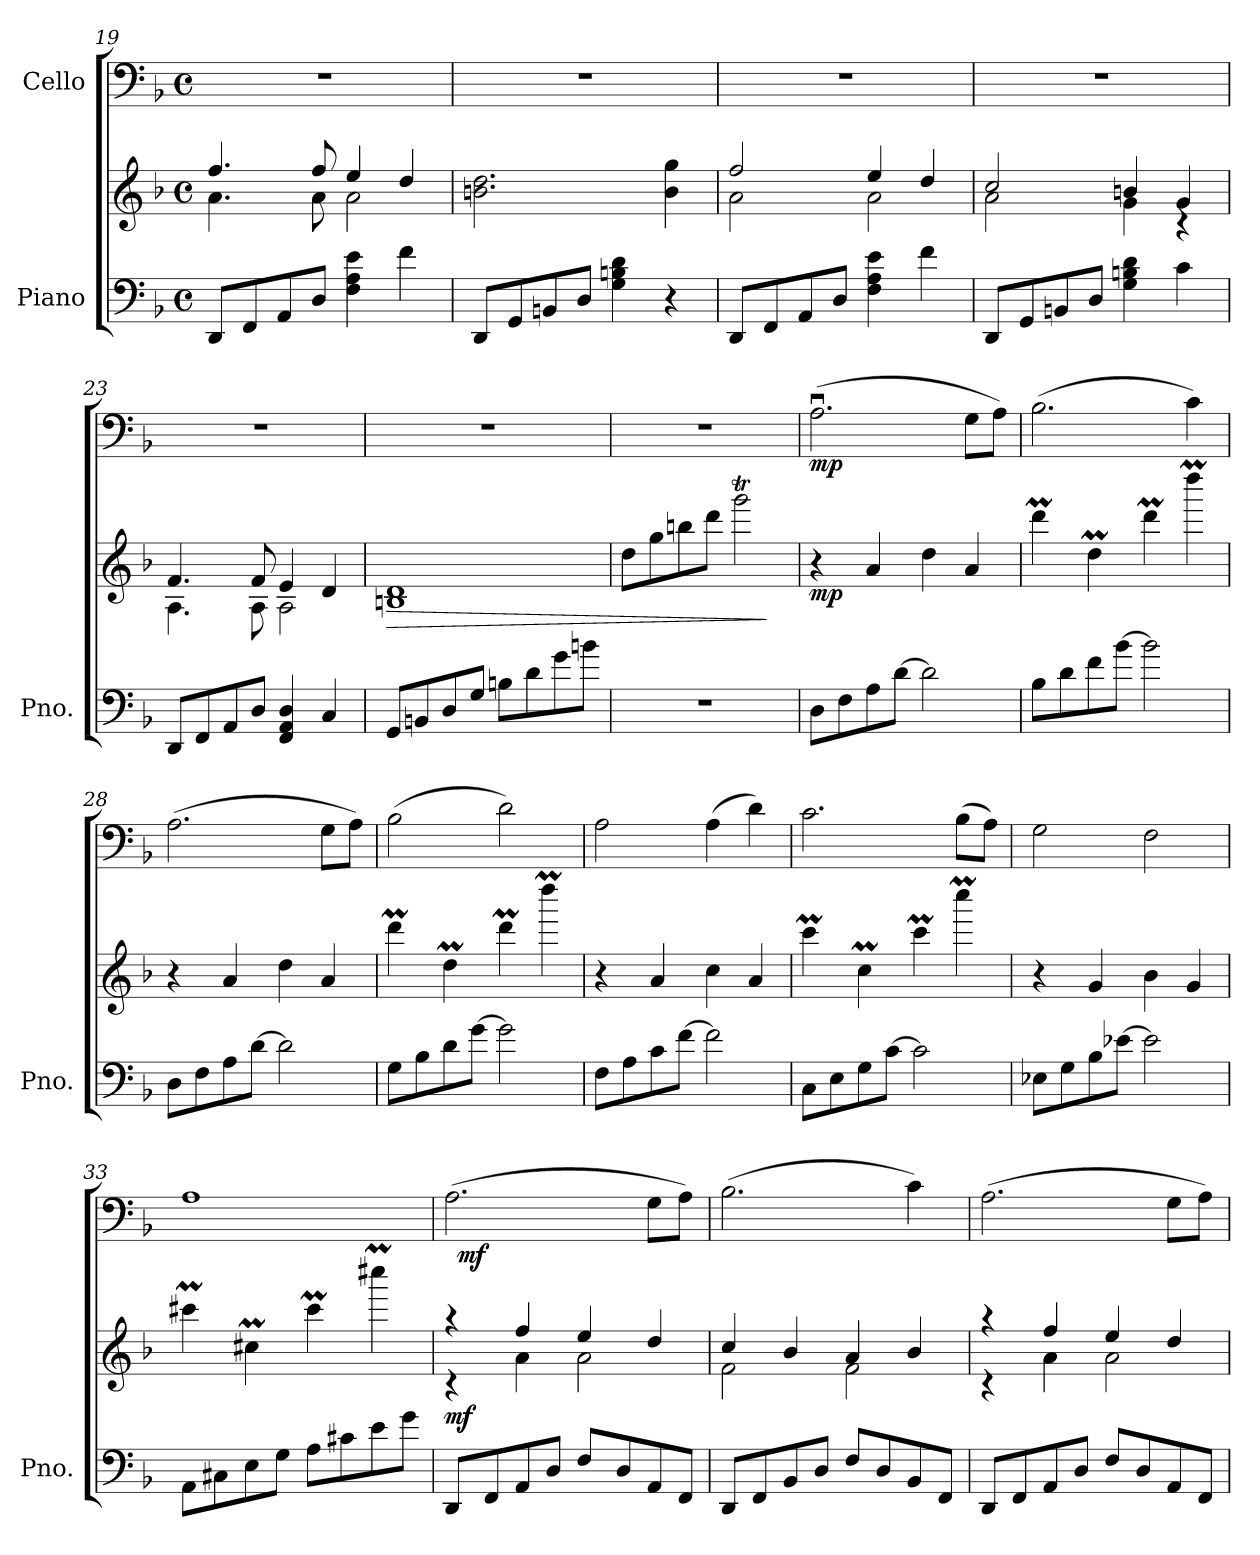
**kern	**kern	**dynam	**kern	**dynam
*part2	*part2	*part2	*part1	*part1
*staff3	*staff2	*staff2/3	*staff1	*staff1
*I"Piano	*	*	*I"Cello	*
*I'Pno.	*	*	*	*
*clefF4	*clefG2	*	*clefF4	*
*k[b-]	*k[b-]	*	*k[b-]	*
*d:	*d:	*	*d:	*
*M4/4	*M4/4	*	*M4/4	*
*met(c)	*met(c)	*	*met(c)	*
=19	=19	=19	=19	=19
*	*^	*	*	*
8DD/L	4.ff/	4.a\	.	1r	.
8FF/	.	.	.	.	.
8AA/	.	.	.	.	.
8D/J	8ff/	8a\	.	.	.
4F\ 4A\ 4e\	4ee/	2a\	.	.	.
4f\	4dd/	.	.	.	.
*	*v	*v	*	*	*
=20	=20	=20	=20	=20
8DD/L	2.bn\ 2.dd\	.	1r	.
8GG/	.	.	.	.
8BBn/	.	.	.	.
8D/J	.	.	.	.
4G\ 4Bn\ 4d\	.	.	.	.
4r	4b\ 4gg\	.	.	.
=21	=21	=21	=21	=21
*	*^	*	*	*
8DD/L	2ff/	2a\	.	1r	.
8FF/	.	.	.	.	.
8AA/	.	.	.	.	.
8D/J	.	.	.	.	.
4F\ 4A\ 4e\	4ee/	2a\	.	.	.
4f\	4dd/	.	.	.	.
!!LO:LB:g=z
=22	=22	=22	=22	=22	=22
8DD/L	2cc/	2a\	.	1r	.
8GG/	.	.	.	.	.
8BBn/	.	.	.	.	.
8D/J	.	.	.	.	.
4G\ 4Bn\ 4d\	4bn/	4g\	.	.	.
4c\	4g/	4rc	.	.	.
=23	=23	=23	=23	=23	=23
8DD/L	4.f/	4.A\	.	1r	.
8FF/	.	.	.	.	.
8AA/	.	.	.	.	.
8D/J	8f/	8A\	.	.	.
4FF/ 4AA/ 4D/	4e/	2A\	.	.	.
4C/	4d/	.	.	.	.
*	*v	*v	*	*	*
=24	=24	=24	=24	=24
!	!	!LO:HP:b	!	!
(>8GG/L	1Bn 1d	>	1r	.
8BBn/	.	.	.	.
8D/	.	.	.	.
8G/J	.	.	.	.
8Bn\L	.	.	.	.
8d\	.	.	.	.
8g\	.	.	.	.
8bn\J	.	.	.	.
=25	=25	=25	=25	=25
1r	8dd\L	.	1r	.
.	8gg\	.	.	.
.	8bbn\	.	.	.
.	8ddd\J	.	.	.
.	2gggT\)	.	.	.
.	.	]	.	.
!!LO:PB:g=z
=26	=26	=26	=26	=26
!	!	!LO:DY:b	!	!LO:DY:b
8D\L	4r	mp	(>2.Au>\	mp
8F\	.	.	.	.
8A\	4a/	.	.	.
[8d\J	.	.	.	.
2d\]	4dd\	.	.	.
.	4a/	.	8G\L	.
.	.	.	8A\J)	.
=27	=27	=27	=27	=27
8B-\L	4dddM\	.	(>2.B-\	.
8d\	.	.	.	.
8f\	4ddM\	.	.	.
[8b-\J	.	.	.	.
2b-\]	4dddM\	.	.	.
.	4ddddM\	.	4c\)	.
=28	=28	=28	=28	=28
8D\L	4r	.	(>2.A\	.
8F\	.	.	.	.
8A\	4a/	.	.	.
[8d\J	.	.	.	.
2d\]	4dd\	.	.	.
.	4a/	.	8G\L	.
.	.	.	8A\J)	.
=29	=29	=29	=29	=29
8G\L	4dddM\	.	(>2B-\	.
8B-\	.	.	.	.
8d\	4ddM\	.	.	.
[8g\J	.	.	.	.
2g\]	4dddM\	.	2d\)	.
.	4ddddM\	.	.	.
!!LO:LB:g=z
=30	=30	=30	=30	=30
8F\L	4r	.	2A\	.
8A\	.	.	.	.
8c\	4a/	.	.	.
[8f\J	.	.	.	.
2f\]	4cc\	.	(>4A\	.
.	4a/	.	4d\)	.
=31	=31	=31	=31	=31
8C\L	4cccM\	.	2.c\	.
8E\	.	.	.	.
8G\	4ccM\	.	.	.
[8c\J	.	.	.	.
2c\]	4cccM\	.	.	.
.	4ccccM\	.	(>8B-\L	.
.	.	.	8A\J)	.
=32	=32	=32	=32	=32
8E-X\L	4r	.	2G\	.
8G\	.	.	.	.
8B-\	4g/	.	.	.
[8e-X\J	.	.	.	.
2e-\]	4b-\	.	2F\	.
.	4g/	.	.	.
=33	=33	=33	=33	=33
8AA\L	4ccc#Xm\	.	1A	.
8C#X\	.	.	.	.
8E\	4cc#Xm\	.	.	.
8G\J	.	.	.	.
8A\L	4ccc#m\	.	.	.
8c#X\	.	.	.	.
8e\	4cccc#Xm\	.	.	.
8g\J	.	.	.	.
!!LO:LB:g=z
=34	=34	=34	=34	=34
*	*^	*	*	*
!	!	!	!LO:DY:b	!	!
*	*	*	*	*^	*
8DD/L	4raa	4rc	mf	(>2.A\	32ryy	.
!	!	!	!	!	!	!LO:DY:b
.	.	.	.	.	2ryy	mf
8FF/	.	.	.	.	.	.
8AA/	4ff/	4a\	.	.	.	.
8D/J	.	.	.	.	.	.
8F/L	4ee/	2a\	.	.	.	.
.	.	.	.	.	4...ryy	.
8D/	.	.	.	.	.	.
8AA/	4dd/	.	.	8G\L	.	.
8FF/J	.	.	.	8A\J)	.	.
*	*	*	*	*v	*v	*
=35	=35	=35	=35	=35	=35
8DD/L	4cc/	2f\	.	(>2.B-\	.
8FF/	.	.	.	.	.
8BB-/	4b-/	.	.	.	.
8D/J	.	.	.	.	.
8F/L	4a/	2f\	.	.	.
8D/	.	.	.	.	.
8BB-/	4b-/	.	.	4c\)	.
8FF/J	.	.	.	.	.
=36	=36	=36	=36	=36	=36
8DD/L	4raa	4rc	.	(>2.A\	.
8FF/	.	.	.	.	.
8AA/	4ff/	4a\	.	.	.
8D/J	.	.	.	.	.
8F/L	4ee/	2a\	.	.	.
8D/	.	.	.	.	.
8AA/	4dd/	.	.	8G\L	.
8FF/J	.	.	.	8A\J)	.
*	*v	*v	*	*	*
=	=	=	=	=
*-	*-	*-	*-	*-
